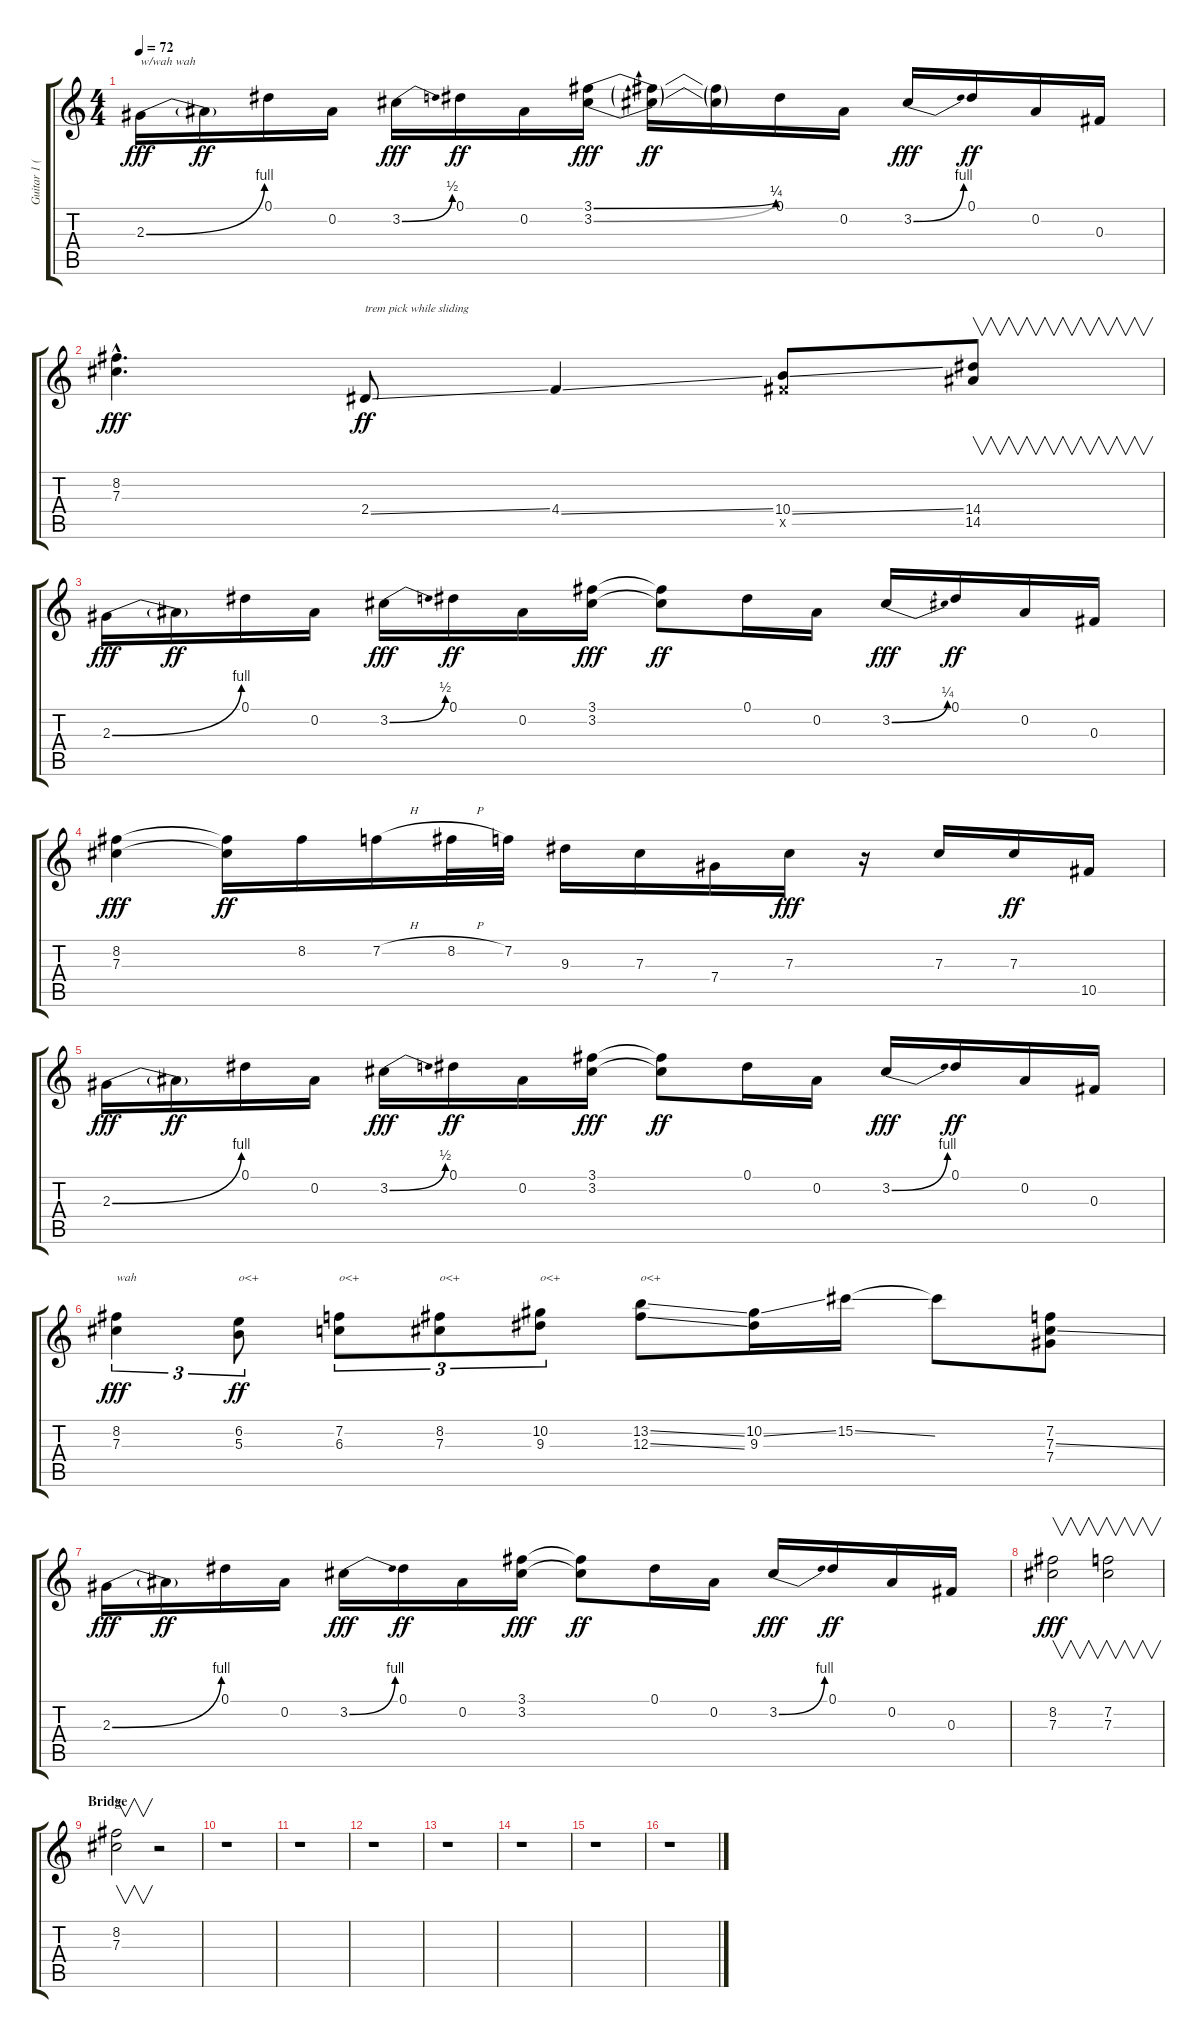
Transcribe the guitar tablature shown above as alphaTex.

\track ("Guitar 1 (Slash)" "Guitar 1 (") {instrument overdrivenguitar}
\staff {score tabs}
\tuning (Eb4 Bb3 Gb3 Db3 Ab2 Eb2) {hide}
\ts (4 4)
\tempo 72
\clef g2
\ks c
2.3{be (bend 0 0 60 4)}.16{txt "w/wah wah" dy fff} 2.3{t}.16{dy ff} 0.1.16 0.2.16 3.2{be (bend 0 0 60 2)}.16{dy fff} 0.1.16{dy ff} 0.2.16 (3.1{be (bend 0 0 60 1)} 3.2{be (bend 0 0 60 1)}).16{dy fff} (3.1{t} 3.2{t}).16{dy ff} (3.1{t} 3.2{t}).16 0.1.16 0.2.16 3.2{be (bend 0 0 60 4)}.16{dy fff} 0.1.16{dy ff} 0.2.16 0.3.16 |
(8.2{hac} 7.3{hac}).4{d dy fff} 2.4{ss}.8{txt "trem pick while sliding" dy ff} 4.4{ss}.4 (10.4{ss} 10.5{x}).8 (14.4 14.5).8{v} |
2.3{be (bend 0 0 60 4)}.16{dy fff} 2.3{t}.16{dy ff} 0.1.16 0.2.16 3.2{be (bend 0 0 60 2)}.16{dy fff} 0.1.16{dy ff} 0.2.16 (3.1 3.2).16{dy fff} (3.1{t} 3.2{t}).8{dy ff} 0.1.16 0.2.16 3.2{be (bend 0 0 60 1)}.16{dy fff} 0.1.16{dy ff} 0.2.16 0.3.16 |
(8.2 7.3).4{dy fff} (8.2{t} 7.3{t}).16{dy ff} 8.2.16 7.2{h}.16 8.2{h}.32 7.2.32 9.3.16 7.3.16 7.4.16 7.3.16{dy fff} r.16 7.3.16 7.3.16{dy ff} 10.5.16 |
2.3{be (bend 0 0 60 4)}.16{dy fff} 2.3{t}.16{dy ff} 0.1.16 0.2.16 3.2{be (bend 0 0 60 2)}.16{dy fff} 0.1.16{dy ff} 0.2.16 (3.1 3.2).16{dy fff} (3.1{t} 3.2{t}).8{dy ff} 0.1.16 0.2.16 3.2{be (bend 0 0 60 4)}.16{dy fff} 0.1.16{dy ff} 0.2.16 0.3.16 |
(8.2 7.3).4{tu (3 2) txt "wah" dy fff} (6.2 5.3).8{tu (3 2) txt "o<+" dy ff} (7.2 6.3).8{tu (3 2) txt "o<+"} (8.2 7.3).8{tu (3 2) txt "o<+"} (10.2 9.3).8{tu (3 2) txt "o<+"} (13.2{ss} 12.3{ss}).8{txt "o<+"} (10.2{ss} 9.3).16 15.2{ss}.16 15.2{t}.8 (7.2 7.3{ss} 7.4).8 |
2.3{be (bend 0 0 60 4)}.16{dy fff} 2.3{t}.16{dy ff} 0.1.16 0.2.16 3.2{be (bend 0 0 60 4)}.16{dy fff} 0.1.16{dy ff} 0.2.16 (3.1 3.2).16{dy fff} (3.1{t} 3.2{t}).8{dy ff} 0.1.16 0.2.16 3.2{be (bend 0 0 60 4)}.16{dy fff} 0.1.16{dy ff} 0.2.16 0.3.16 |
(8.2 7.3).2{v dy fff} (7.2 7.3).2{v} |
\section ("" "Bridge")
(8.2 7.3).2{v volume 0} r.2 |
r.1 |
r.1 |
r.1 |
r.1 |
r.1 |
r.1 |
r.1
